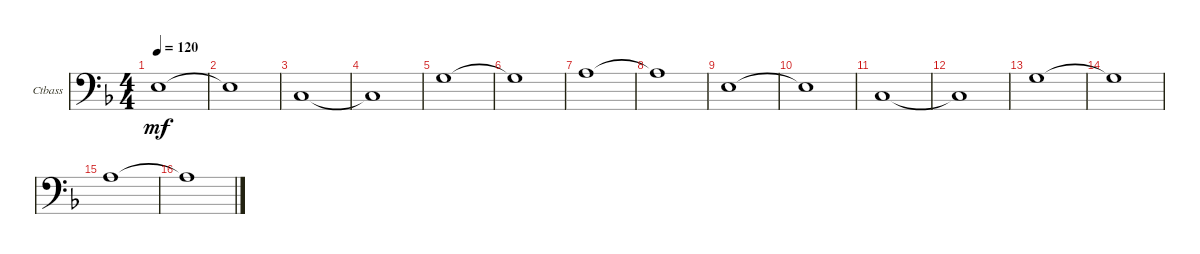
\defaultSystemsLayout 4
\bracketExtendMode groupsimilarinstruments
\multiBarRest
\firstSystemTrackNameOrientation horizontal
\otherSystemsTrackNameOrientation horizontal
\track ("Contrabass" "Ctbass") {multiBarRest instrument contrabass}
\staff {score}
\tuning (G2 D2 A1 E1)
\ts (4 4)
\tempo 120
\clef f4
\ks dminor
7.3.1{dy mf} |
7.3{t}.1 |
8.4.1 |
8.4{t}.1 |
10.3.1 |
10.3{t}.1 |
12.3.1 |
12.3{t}.1 |
7.3.1 |
7.3{t}.1 |
8.4.1 |
8.4{t}.1 |
10.3.1 |
10.3{t}.1 |
12.3.1 |
12.3{t}.1
